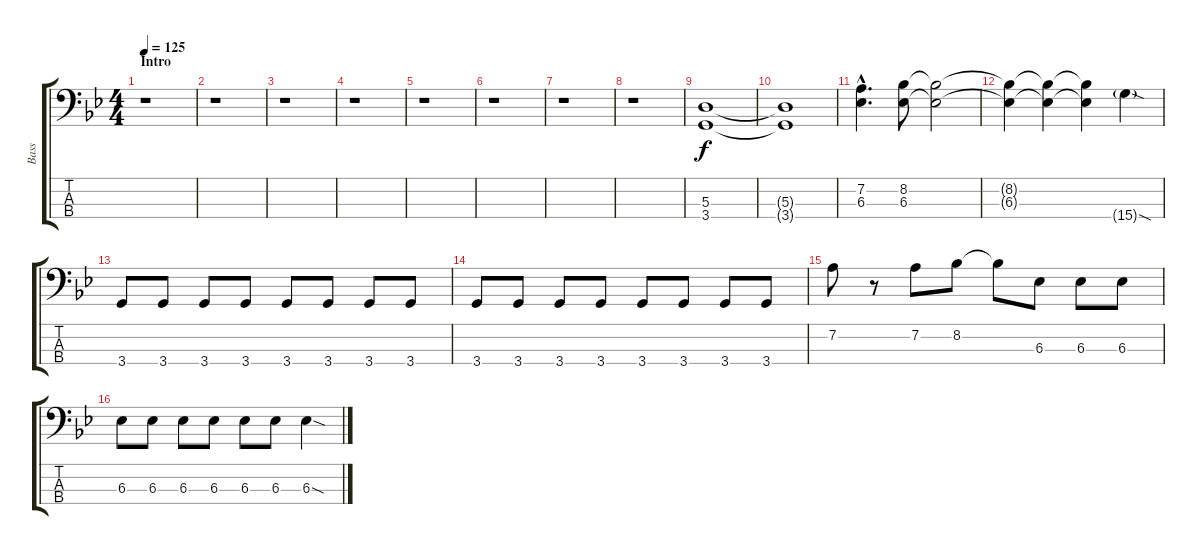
\track ("Bass" "Bass") {instrument electricbassfinger}
\staff {score tabs}
\tuning (G2 D2 A1 E1) {hide}
\ts (4 4)
\section ("" "Intro")
\tempo 125
\clef f4
\ks gminor
r.1{dy f instrument electricbassfinger} |
r.1 |
r.1 |
r.1 |
r.1 |
r.1 |
r.1 |
r.1 |
(5.3 3.4).1 |
(5.3{t} 3.4{t}).1 |
(7.2{hac} 6.3{hac}).4{d} (8.2 6.3).8 (8.2{t} 6.3{t}).2 |
(8.2{t} 6.3{t}).4 (8.2{t} 6.3{t}).4 (8.2{t} 6.3{t}).4 15.4{sod g}.4 |
3.4.8 3.4.8 3.4.8 3.4.8 3.4.8 3.4.8 3.4.8 3.4.8 |
3.4.8 3.4.8 3.4.8 3.4.8 3.4.8 3.4.8 3.4.8 3.4.8 |
7.2.8 r.8 7.2.8 8.2.8 8.2{t}.8 6.3.8 6.3.8 6.3.8 |
6.3.8 6.3.8 6.3.8 6.3.8 6.3.8 6.3.8 6.3{sod}.4
